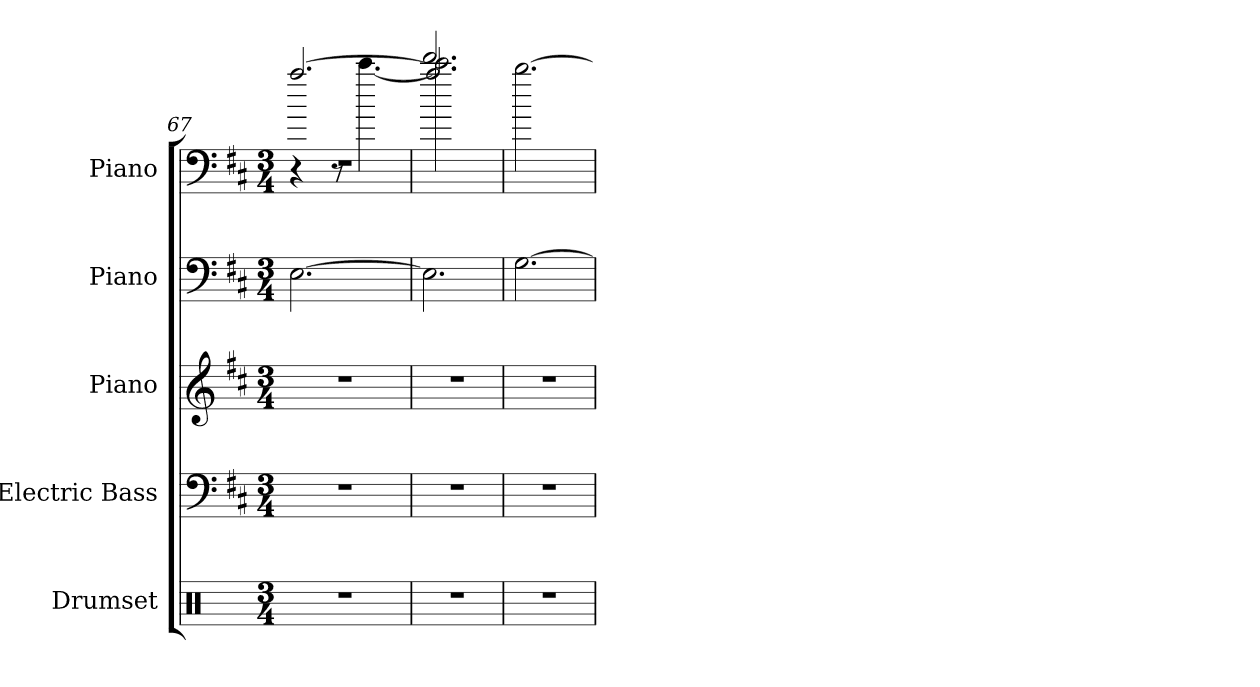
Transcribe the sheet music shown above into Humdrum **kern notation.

**kern	**kern	**kern	**kern	**kern
*part5	*part4	*part3	*part2	*part1
*staff5	*staff4	*staff3	*staff2	*staff1
*I"Drumset	*I"Electric Bass	*I"Piano	*I"Piano	*I"Piano
*I'D. Set	*I'El. B.	*I'Pno.	*I'Pno.	*I'Pno.
*clefX	*clefF4	*clefG2	*clefF4	*clefF4
*	*ITrd7c12	*	*	*
*k[]	*k[f#c#]	*k[f#c#]	*k[f#c#]	*k[f#c#]
*M3/4	*M3/4	*M3/4	*M3/4	*M3/4
=67	=67	=67	=67	=67
*	*	*	*	*^
*	*	*	*	*	*^
2.r	2.r	2.r	[2.E\	2.r	4r	[2.aa/
.	.	.	.	.	8r	.
.	.	.	.	.	[4.ccc#\	.
=68	=68	=68	=68	=68	=68	=68
2.r	2.r	2.r	2.E\]	2.ddd/	2.ccc#\]	2.aa/]
*	*	*	*	*v	*v	*v
=69	=69	=69	=69	=69
2.r	2.r	2.r	[2.G\	[2.bb\
=	=	=	=	=
*-	*-	*-	*-	*-
